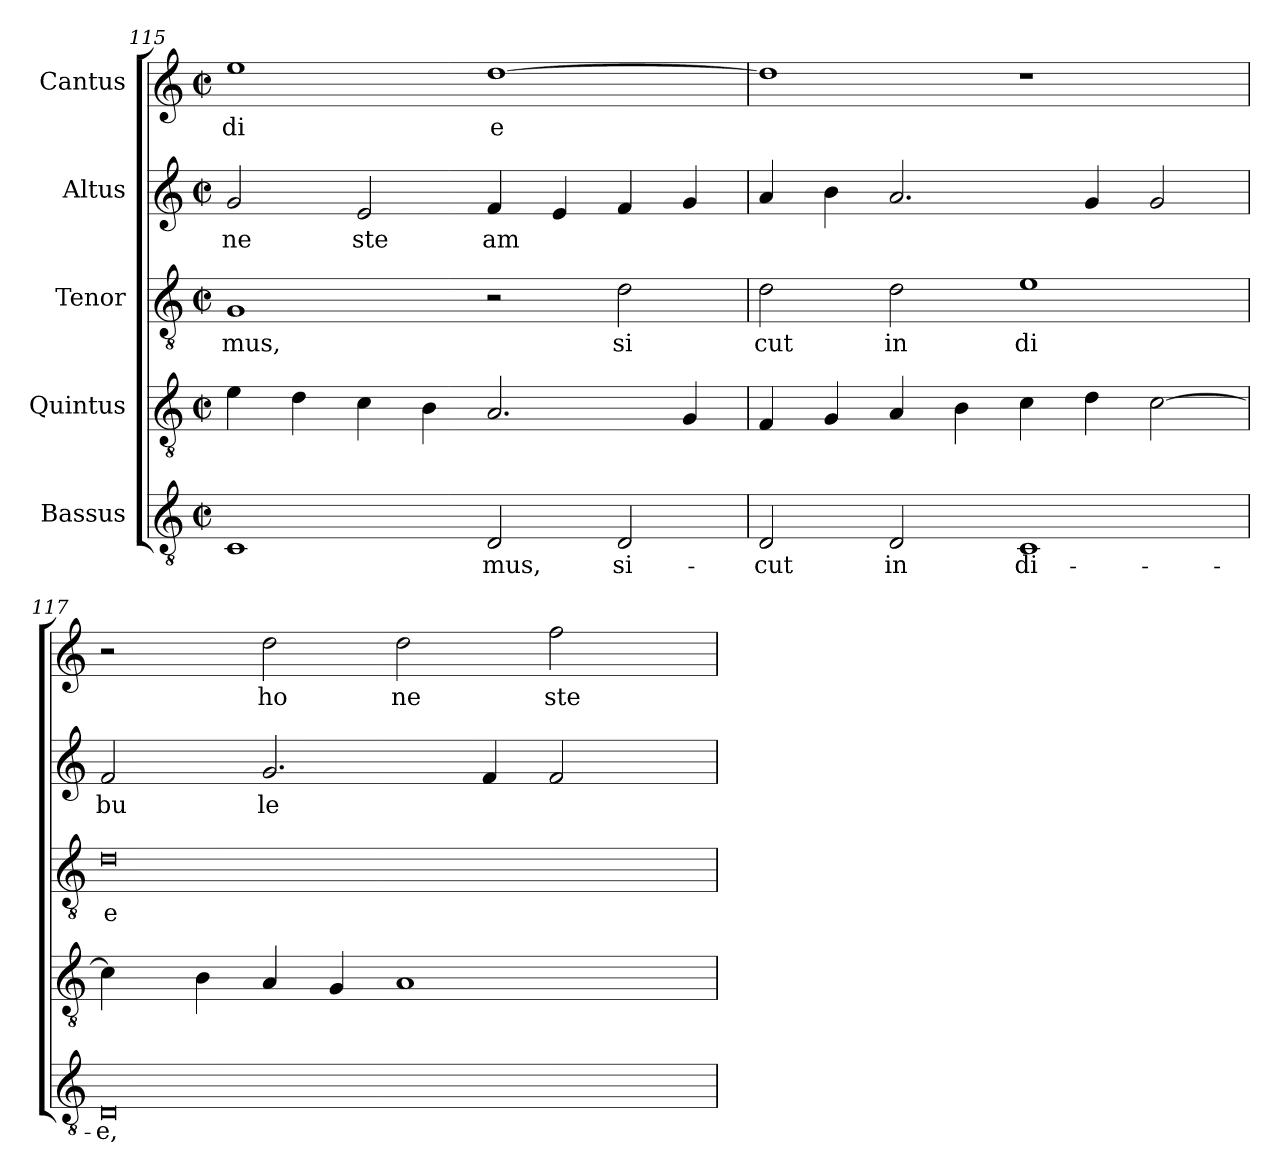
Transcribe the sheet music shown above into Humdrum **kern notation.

**kern	**text	**kern	**kern	**text	**kern	**text	**kern	**text
*part5	*part5	*part4	*part3	*part3	*part2	*part2	*part1	*part1
*staff5	*staff5	*staff4	*staff3	*staff3	*staff2	*staff2	*staff1	*staff1
*I"Bassus	*	*I"Quintus	*I"Tenor	*	*I"Altus	*	*I"Cantus	*
*clefGv2	*	*clefGv2	*clefGv2	*	*clefG2	*	*clefG2	*
*M2/2	*	*M2/2	*M2/2	*	*M2/2	*	*M2/2	*
*met(c|)	*	*met(c|)	*met(c|)	*	*met(c|)	*	*met(c|)	*
=115	=115	=115	=115	=115	=115	=115	=115	=115
!	!	!	!	!LO:LY:b:cj	!	!LO:LY:b:cj	!	!LO:LY:b:cj
1C	.	4e\	1G	mus,	2g/	ne	1ee	di
.	.	4d\	.	.	.	.	.	.
!	!	!	!	!	!	!LO:LY:b:cj	!	!
.	.	4c\	.	.	2e/	ste	.	.
.	.	4B\	.	.	.	.	.	.
!	!LO:LY:b:cj	!	!	!	!	!LO:LY:b	!	!LO:LY:b:rj
2D/	-mus,	2.A/	2r	.	4f/	am	[>1dd	e
.	.	.	.	.	4e/	.	.	.
!	!LO:LY:b:cj	!	!	!LO:LY:b:cj	!	!	!	!
2D/	si-	.	2d\	si	4f/	.	.	.
.	.	4G/	.	.	4g/	.	.	.
=116	=116	=116	=116	=116	=116	=116	=116	=116
!	!LO:LY:b:cj	!	!	!LO:LY:b:cj	!	!	!	!
2D/	-cut	4F/	2d\	cut	4a/	.	1dd]	.
.	.	4G/	.	.	4b\	.	.	.
!	!LO:LY:b:cj	!	!	!LO:LY:b:cj	!	!	!	!
2D/	in	4A/	2d\	in	2.a/	.	.	.
.	.	4B\	.	.	.	.	.	.
!	!LO:LY:b:cj	!	!	!LO:LY:b:cj	!	!	!	!
1C	di-	4c\	1e	di	.	.	1r	.
.	.	4d\	.	.	4g/	.	.	.
.	.	[<2c\	.	.	2g/	.	.	.
!!LO:LB:g=z
=117	=117	=117	=117	=117	=117	=117	=117	=117
!	!LO:LY:b:cj	!	!	!LO:LY:b:cj	!	!LO:LY:b:cj	!	!
*	*	*^	*	*	*	*	*	*
0D	-e,	4c\]	16ryy	0d	e	2f/	bu	2r	.
.	.	.	64ryy	.	.	.	.	.	.
.	.	.	1ryy	.	.	.	.	.	.
.	.	4B\	.	.	.	.	.	.	.
!	!	!	!	!	!	!	!LO:LY:b:cj	!	!LO:LY:b:cj
.	.	4A/	.	.	.	2.g/	le	2dd\	ho
.	.	4G/	.	.	.	.	.	.	.
!	!	!	!	!	!	!	!	!	!LO:LY:b:cj
.	.	1A	.	.	.	.	.	2dd\	ne
.	.	.	2ryy	.	.	.	.	.	.
.	.	.	.	.	.	4f/	.	.	.
!	!	!	!	!	!	!	!	!	!LO:LY:b:cj
.	.	.	.	.	.	2f/	.	2ff\	ste
.	.	.	4ryy	.	.	.	.	.	.
.	.	.	8ryy	.	.	.	.	.	.
.	.	.	32.ryy	.	.	.	.	.	.
*	*	*v	*v	*	*	*	*	*	*
=	=	=	=	=	=	=	=	=
*-	*-	*-	*-	*-	*-	*-	*-	*-
